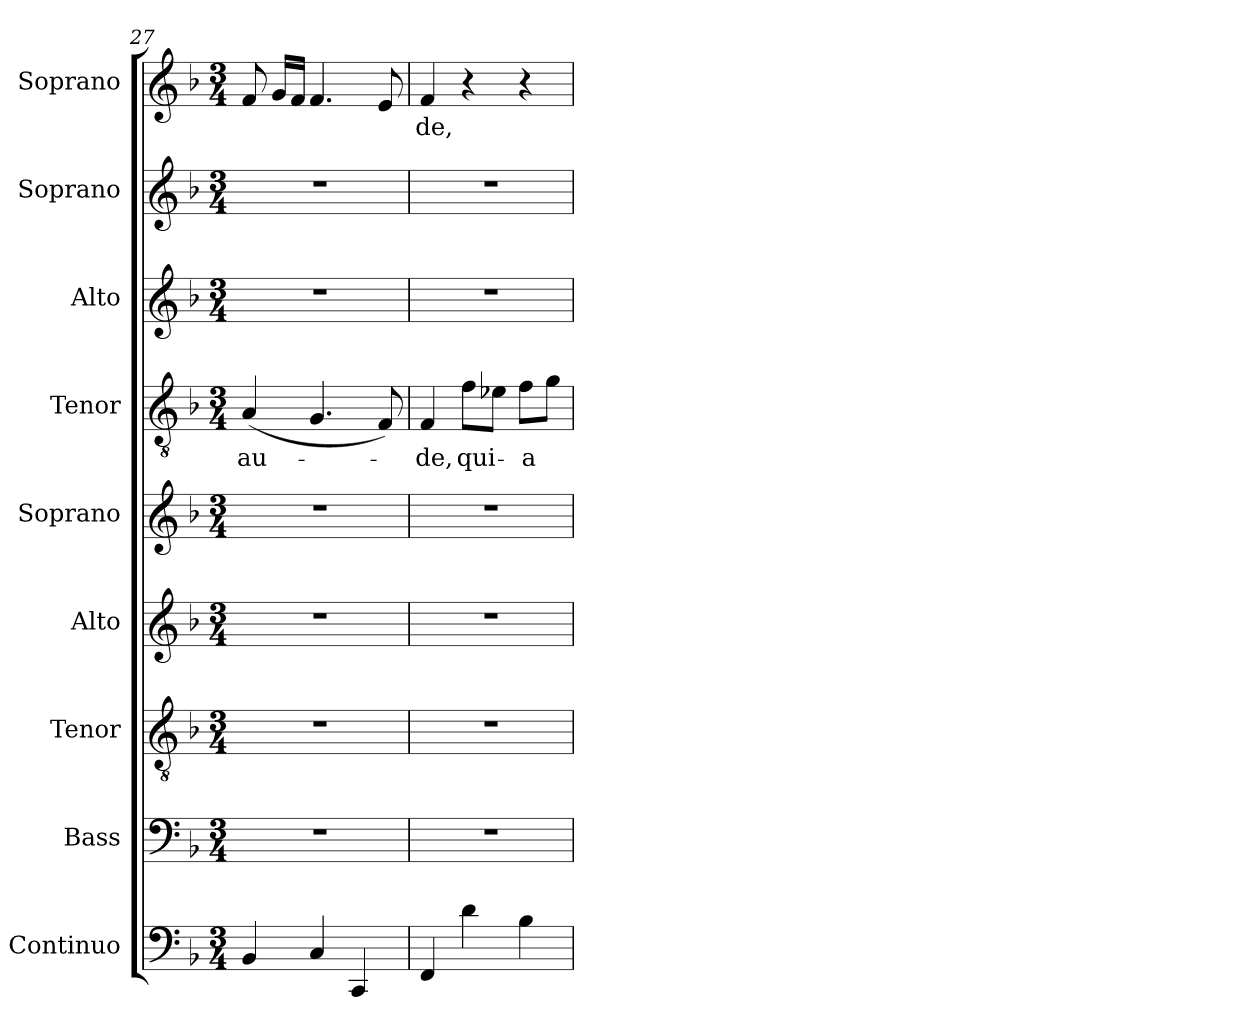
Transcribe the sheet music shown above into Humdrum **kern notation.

**kern	**kern	**kern	**kern	**kern	**kern	**text	**kern	**kern	**kern	**text
*part9	*part8	*part7	*part6	*part5	*part4	*part4	*part3	*part2	*part1	*part1
*staff9	*staff8	*staff7	*staff6	*staff5	*staff4	*staff4	*staff3	*staff2	*staff1	*staff1
*I"Continuo	*I"Bass	*I"Tenor	*I"Alto	*I"Soprano	*I"Tenor	*	*I"Alto	*I"Soprano	*I"Soprano	*
*I'Cont.	*I'B.	*I'T.	*I'A.	*I'S.	*I'T.	*	*I'A.	*I'S.	*I'S.	*
*clefF4	*clefF4	*clefGv2	*clefG2	*clefG2	*clefGv2	*	*clefG2	*clefG2	*clefG2	*
*	*	*ITrd7c12	*	*	*ITrd7c12	*	*	*	*	*
*k[b-]	*k[b-]	*k[b-]	*k[b-]	*k[b-]	*k[b-]	*	*k[b-]	*k[b-]	*k[b-]	*
*F:	*F:	*F:	*F:	*F:	*F:	*	*F:	*F:	*F:	*
*M3/4	*M3/4	*M3/4	*M3/4	*M3/4	*M3/4	*	*M3/4	*M3/4	*M3/4	*
=27	=27	=27	=27	=27	=27	=27	=27	=27	=27	=27
!	!LO:N:vis=1	!LO:N:vis=1	!LO:N:vis=1	!LO:N:vis=1	!	!	!	!	!	!
!	!	!	!	!	!	!LO:LY:b:color=#000000	!LO:N:vis=1	!LO:N:vis=1	!	!
4BB-i/	2.r	2.r	2.r	2.r	(4AAi/	au-	2.r	2.r	8fi/	.
.	.	.	.	.	.	.	.	.	16gi/LL	.
.	.	.	.	.	.	.	.	.	16fi/JJ	.
4Ci/	.	.	.	.	4.GGi/	.	.	.	4.fi/	.
4CCi/	.	.	.	.	.	.	.	.	.	.
.	.	.	.	.	8FFi/)	.	.	.	8ei/	.
=28	=28	=28	=28	=28	=28	=28	=28	=28	=28	=28
!	!LO:N:vis=1	!LO:N:vis=1	!LO:N:vis=1	!LO:N:vis=1	!	!	!	!	!	!
!	!	!	!	!	!	!LO:LY:b:color=#000000	!LO:N:vis=1	!LO:N:vis=1	!	!
!	!	!	!	!	!	!	!	!	!	!LO:LY:b:color=#000000
4FFi/	2.r	2.r	2.r	2.r	4FFi/	-de,	2.r	2.r	4fi/	-de,
!	!	!	!	!	!	!LO:LY:b:color=#000000	!	!	!	!
4di\	.	.	.	.	8Fi\L	qui-	.	.	4r	.
.	.	.	.	.	8E-i\J	.	.	.	.	.
!	!	!	!	!	!	!LO:LY:b:color=#000000	!	!	!	!
4B-i\	.	.	.	.	8Fi\L	-a	.	.	4r	.
.	.	.	.	.	8Gi\J	.	.	.	.	.
=	=	=	=	=	=	=	=	=	=	=
*-	*-	*-	*-	*-	*-	*-	*-	*-	*-	*-
